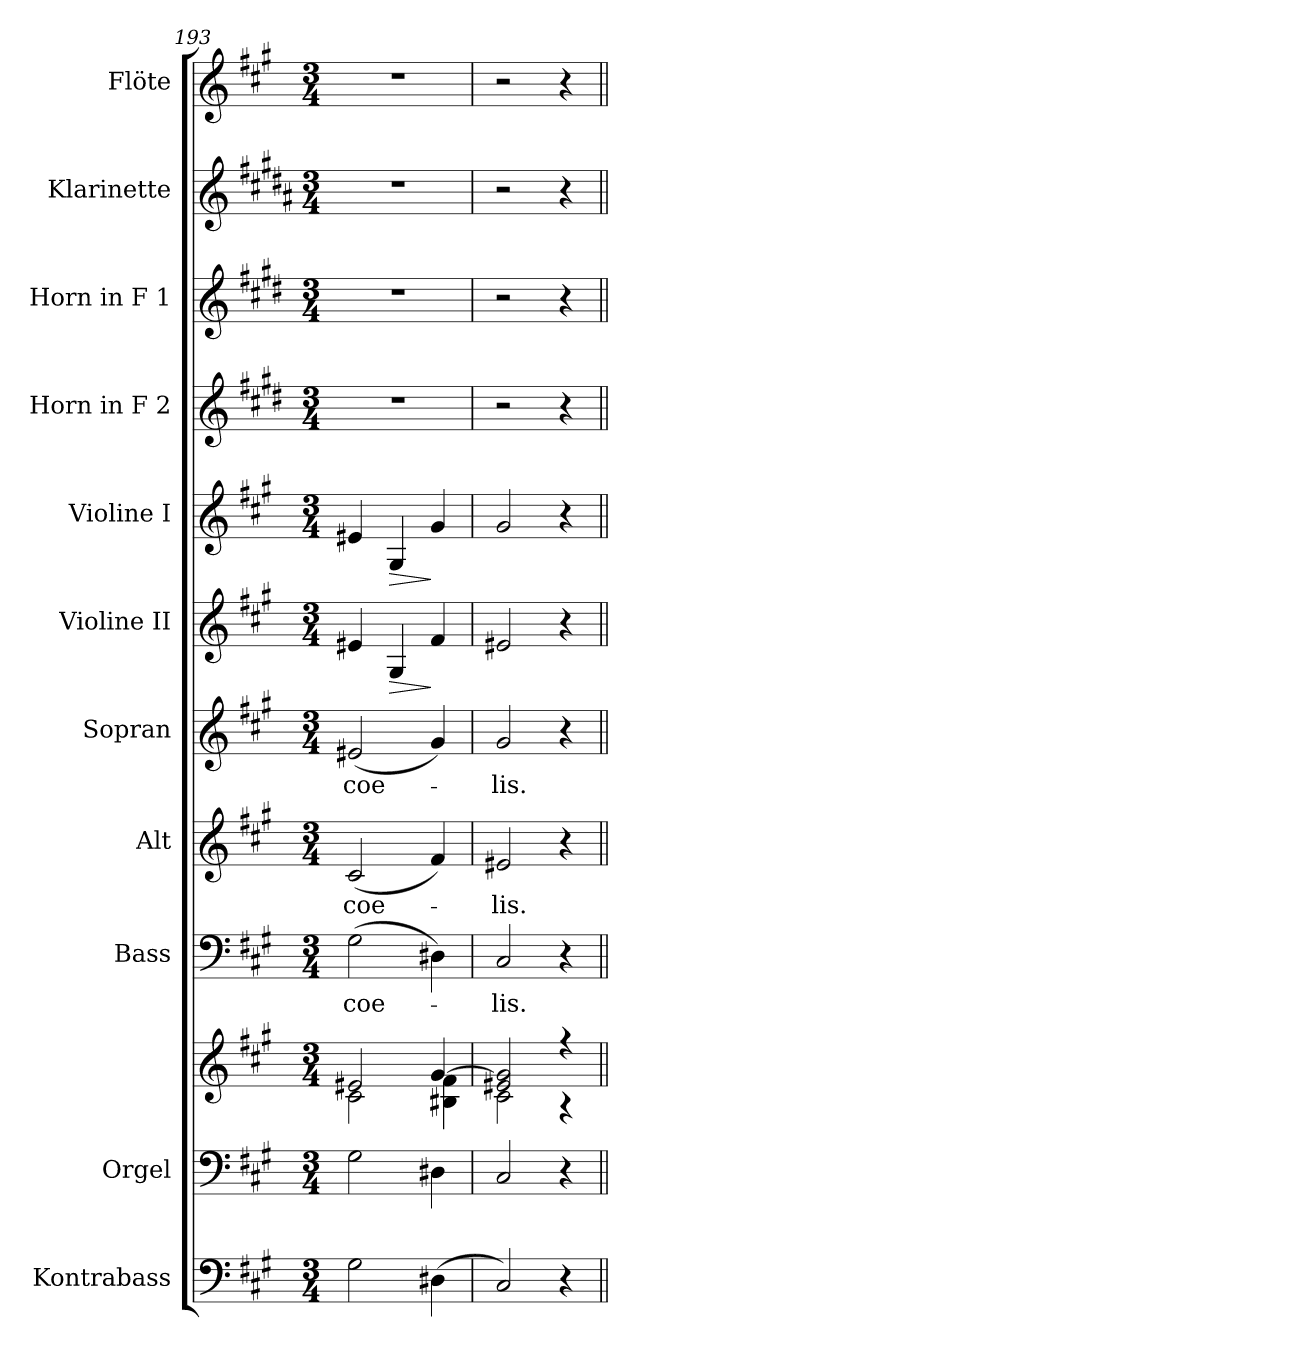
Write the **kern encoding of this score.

**kern	**kern	**kern	**kern	**text	**kern	**text	**kern	**text	**kern	**dynam	**kern	**dynam	**kern	**kern	**kern	**kern
*part11	*part10	*part10	*part9	*part9	*part8	*part8	*part7	*part7	*part6	*part6	*part5	*part5	*part4	*part3	*part2	*part1
*staff12	*staff11	*staff10	*staff9	*staff9	*staff8	*staff8	*staff7	*staff7	*staff6	*staff6	*staff5	*staff5	*staff4	*staff3	*staff2	*staff1
*I"Kontrabass	*I"Orgel	*	*I"Bass	*	*I"Alt	*	*I"Sopran	*	*I"Violine II	*	*I"Violine I	*	*I"Horn in F 2	*I"Horn in F 1	*I"Klarinette	*I"Flöte
*I'Kb.	*I'Org.	*	*I'B.	*	*I'A.	*	*I'S.	*	*I'Vl. II	*	*I'Vl. I	*	*	*	*I'Kl.	*I'Fl.
*clefF4	*clefF4	*clefG2	*clefF4	*	*clefG2	*	*clefG2	*	*clefG2	*	*clefG2	*	*clefG2	*clefG2	*clefG2	*clefG2
*ITrd7c12	*	*	*	*	*	*	*	*	*	*	*	*	*ITrd4c7	*ITrd4c7	*ITrd1c2	*
*k[f#c#g#]	*k[f#c#g#]	*k[f#c#g#]	*k[f#c#g#]	*	*k[f#c#g#]	*	*k[f#c#g#]	*	*k[f#c#g#]	*	*k[f#c#g#]	*	*k[f#c#g#]	*k[f#c#g#]	*k[f#c#g#]	*k[f#c#g#]
*A:	*A:	*A:	*A:	*	*A:	*	*A:	*	*A:	*	*A:	*	*A:	*A:	*A:	*A:
*M3/4	*M3/4	*M3/4	*M3/4	*	*M3/4	*	*M3/4	*	*M3/4	*	*M3/4	*	*M3/4	*M3/4	*M3/4	*M3/4
=193	=193	=193	=193	=193	=193	=193	=193	=193	=193	=193	=193	=193	=193	=193	=193	=193
*	*	*^	*	*	*	*	*	*	*	*	*	*	*	*	*	*
!	!	!	!	!	!LO:LY:b	!	!LO:LY:b	!	!LO:LY:b	!	!	!	!	!	!	!	!
2GG#\	2G#\	2e#X/	2c#\	(>2G#\	coe-	(<2c#/	coe-	(<2e#X/	coe-	4e#X/	.	4e#X/	.	2.r	2.r	2.r	2.r
!	!	!	!	!	!	!	!	!	!	!	!LO:HP:b	!	!LO:HP:b	!	!	!	!
.	.	.	.	.	.	.	.	.	.	4G#/	>	4G#/	>	.	.	.	.
(>4DD#X\	4D#X\	[>4g#/	4B#X\ 4f#\	4D#X\)	.	4f#/)	.	4g#/)	.	4f#/	]	4g#/	]	.	.	.	.
=194	=194	=194	=194	=194	=194	=194	=194	=194	=194	=194	=194	=194	=194	=194	=194	=194	=194
!	!	!	!	!	!LO:LY:b	!	!LO:LY:b	!	!LO:LY:b	!	!	!	!	!	!	!	!
2CC#/)	2C#/	2e#X/ 2g#/]	2c#\	2C#/	-lis.	2e#X/	-lis.	2g#/	-lis.	2e#X/	.	2g#/	.	2r	2r	2r	2r
4r	4r	4r	4r	4r	.	4r	.	4r	.	4r	.	4r	.	4r	4r	4r	4r
*	*	*v	*v	*	*	*	*	*	*	*	*	*	*	*	*	*	*
=||	=||	=||	=||	=||	=||	=||	=||	=||	=||	=||	=||	=||	=||	=||	=||	=||
*-	*-	*-	*-	*-	*-	*-	*-	*-	*-	*-	*-	*-	*-	*-	*-	*-
